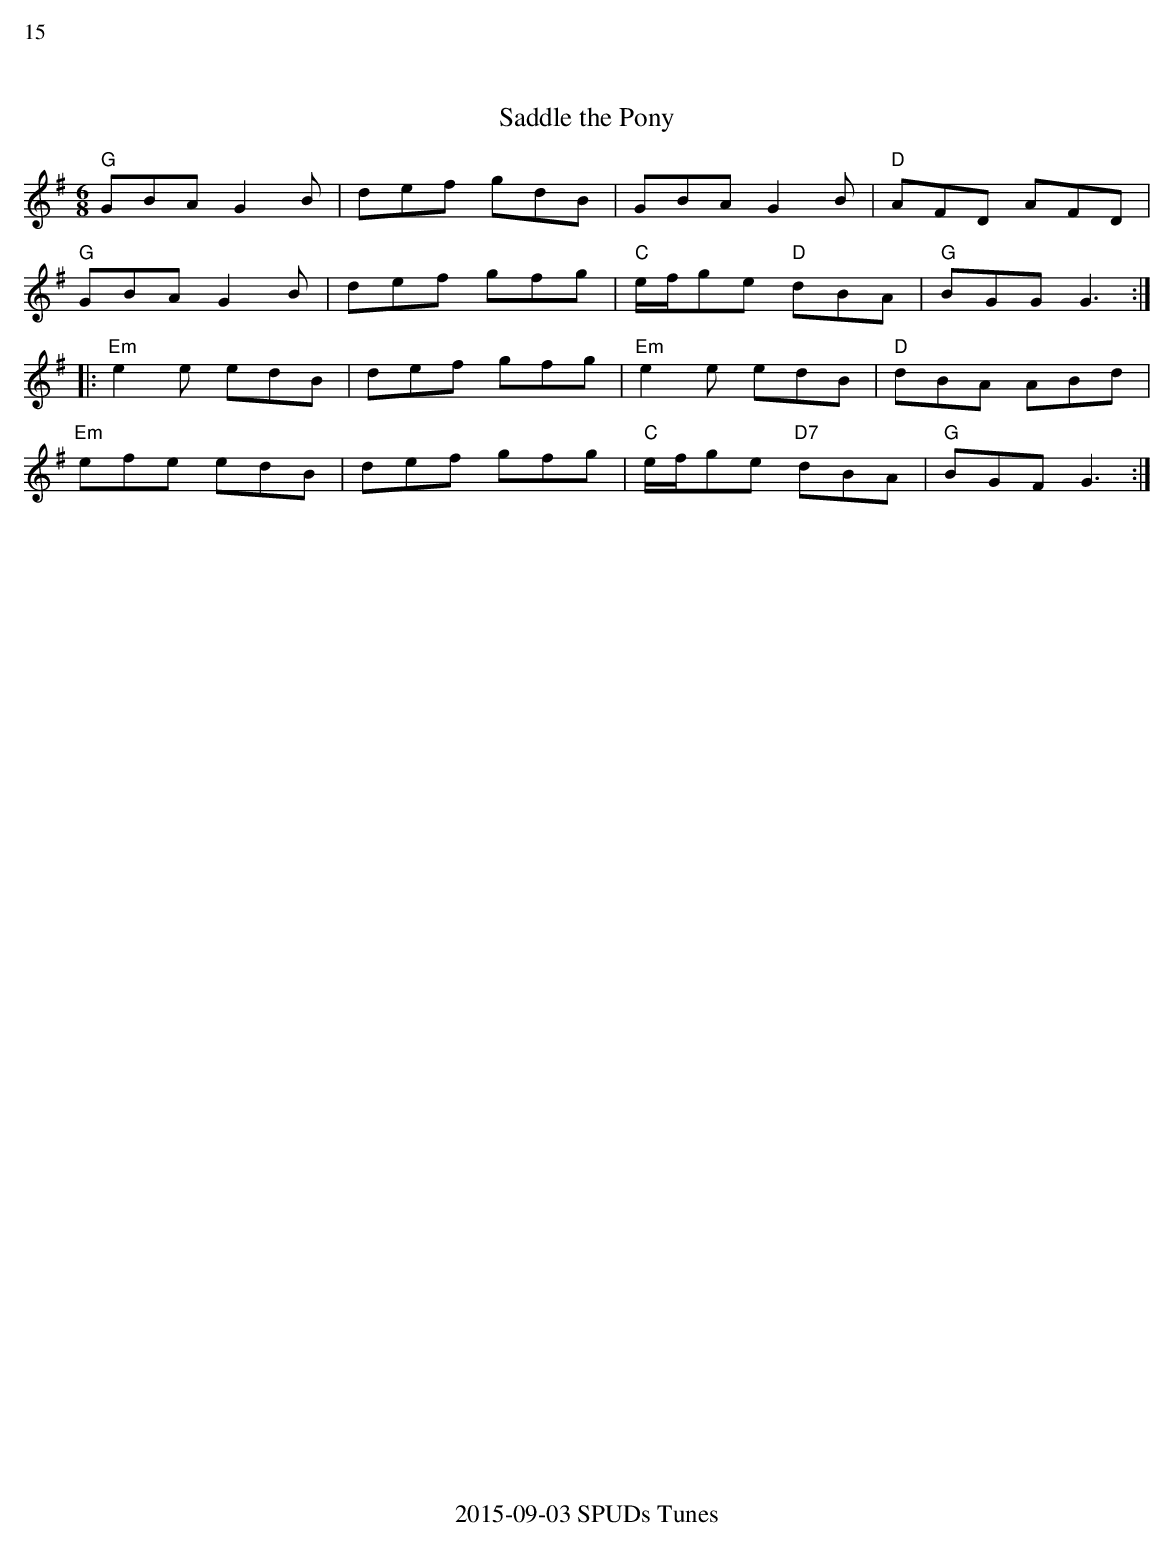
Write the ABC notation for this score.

X:1
%%text 15
T: Saddle the Pony
M: 6/8
K:G
 "G"GBA G2B|def gdB|GBA G2B|"D"AFD AFD|
"G"GBA G2B| def gfg| "C"e/f/ge "D"dBA| "G"BGG G3 :|
|: "Em"e2e edB| def gfg| "Em"e2e edB| "D"dBA ABd|
      "Em"efe edB| def gfg| "C"e/f/ge "D7"dBA| "G"BGF G3 :|
